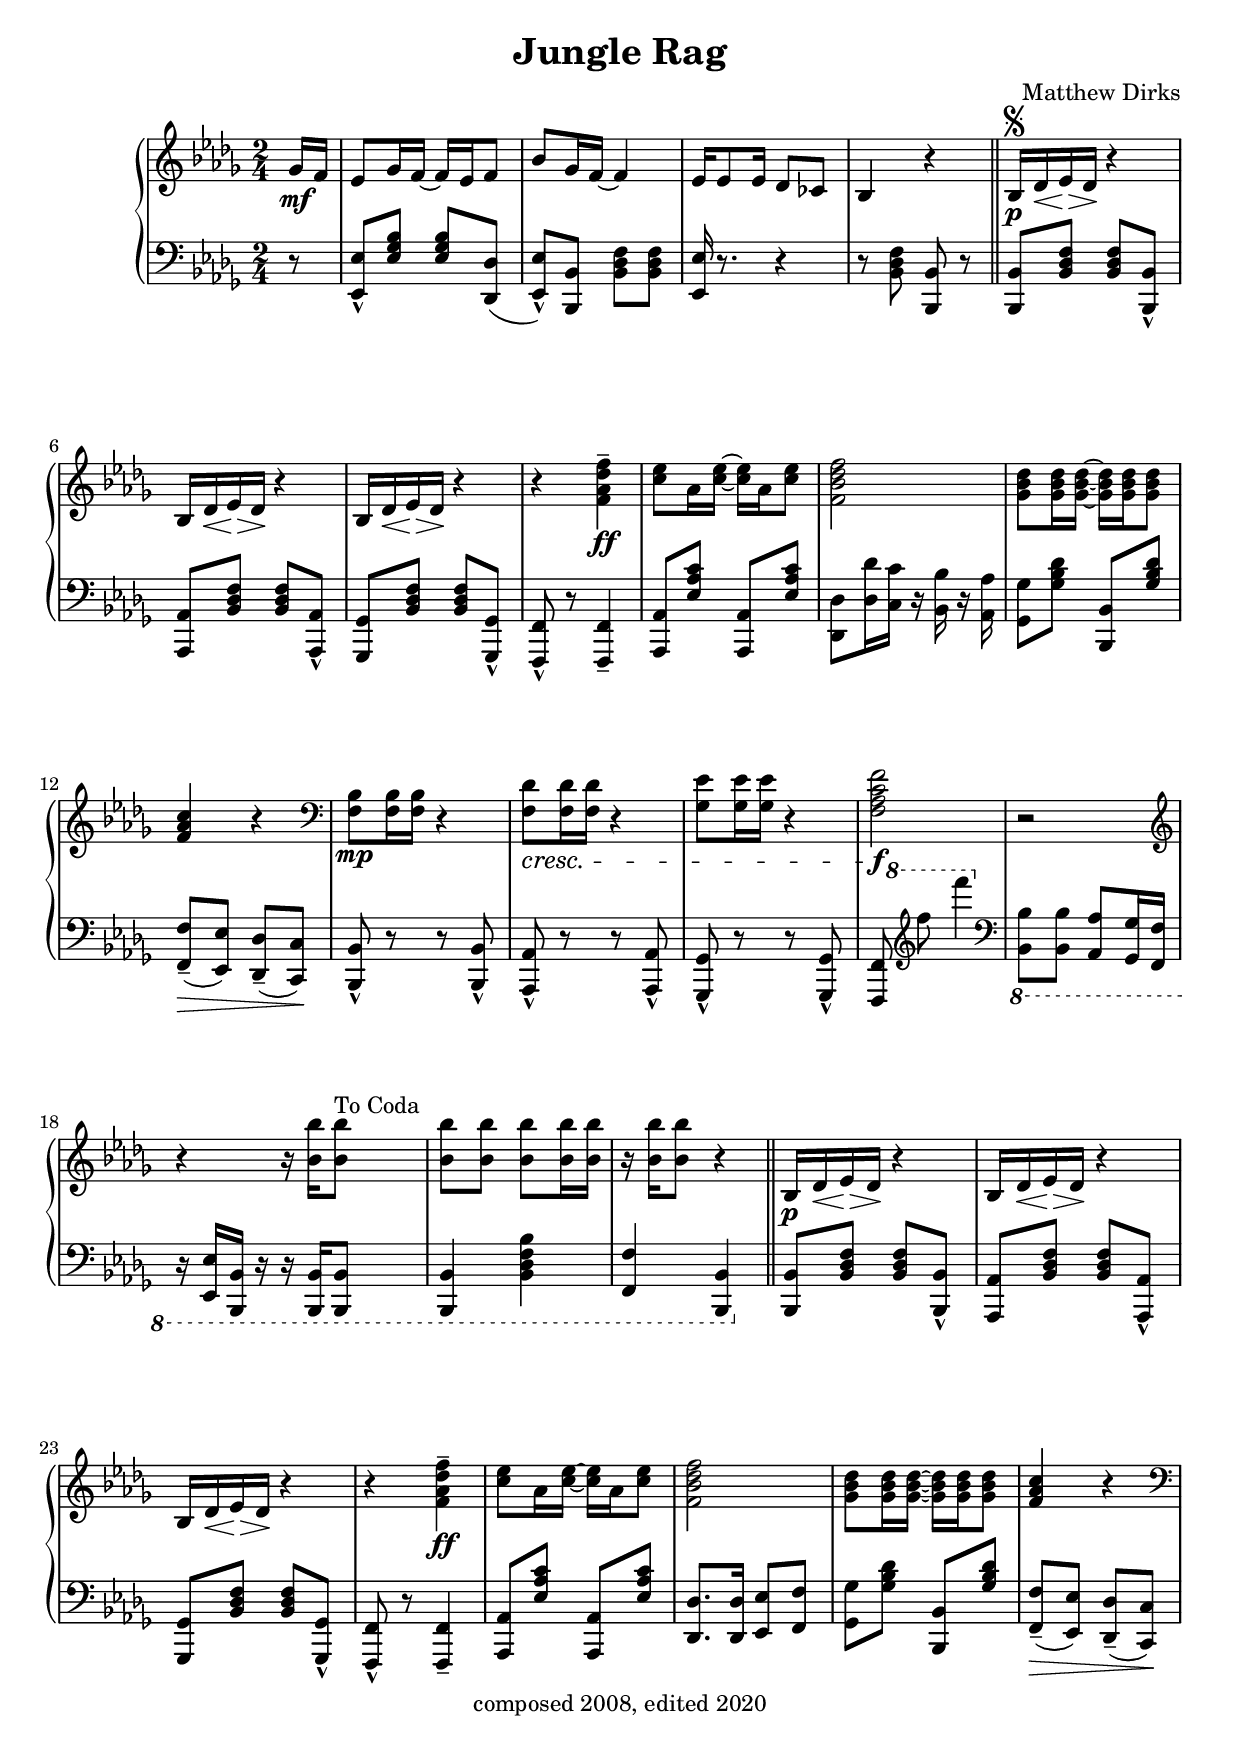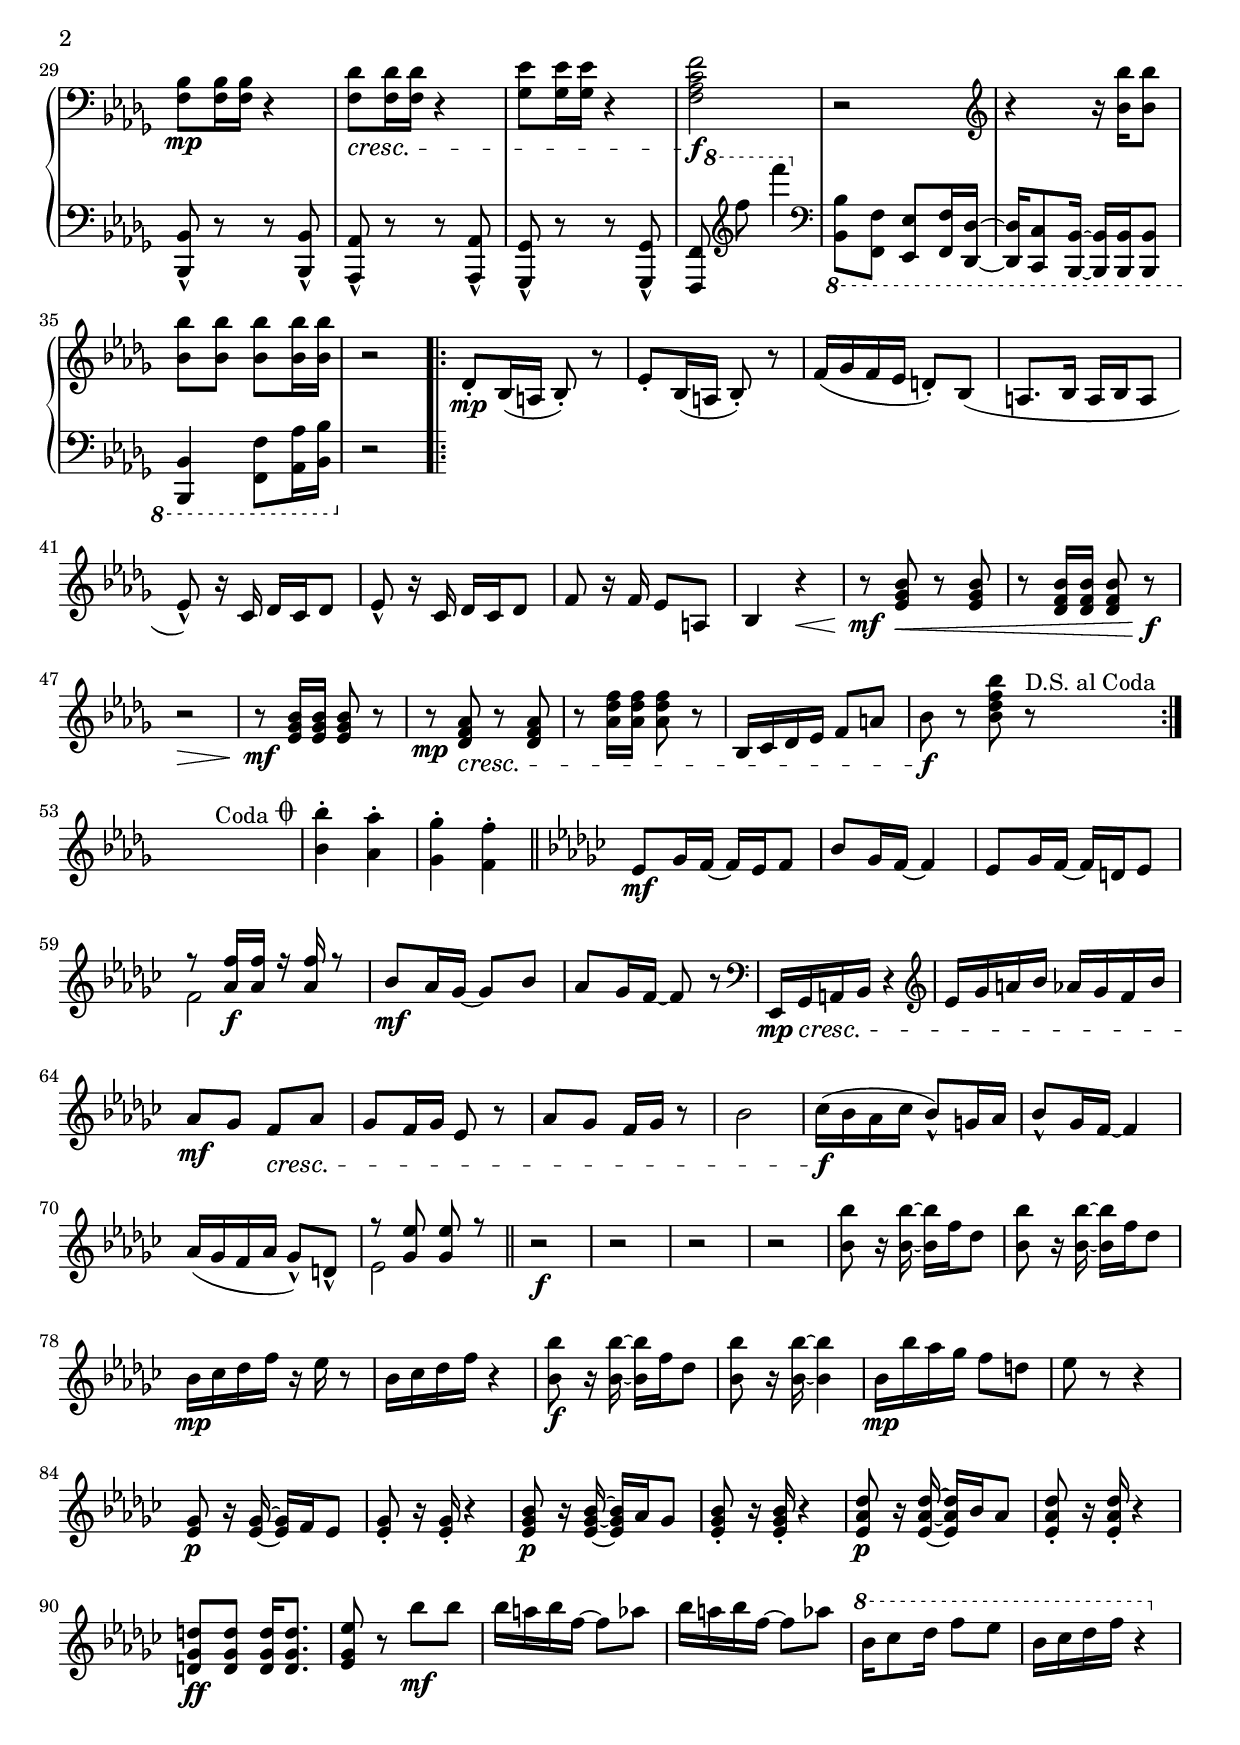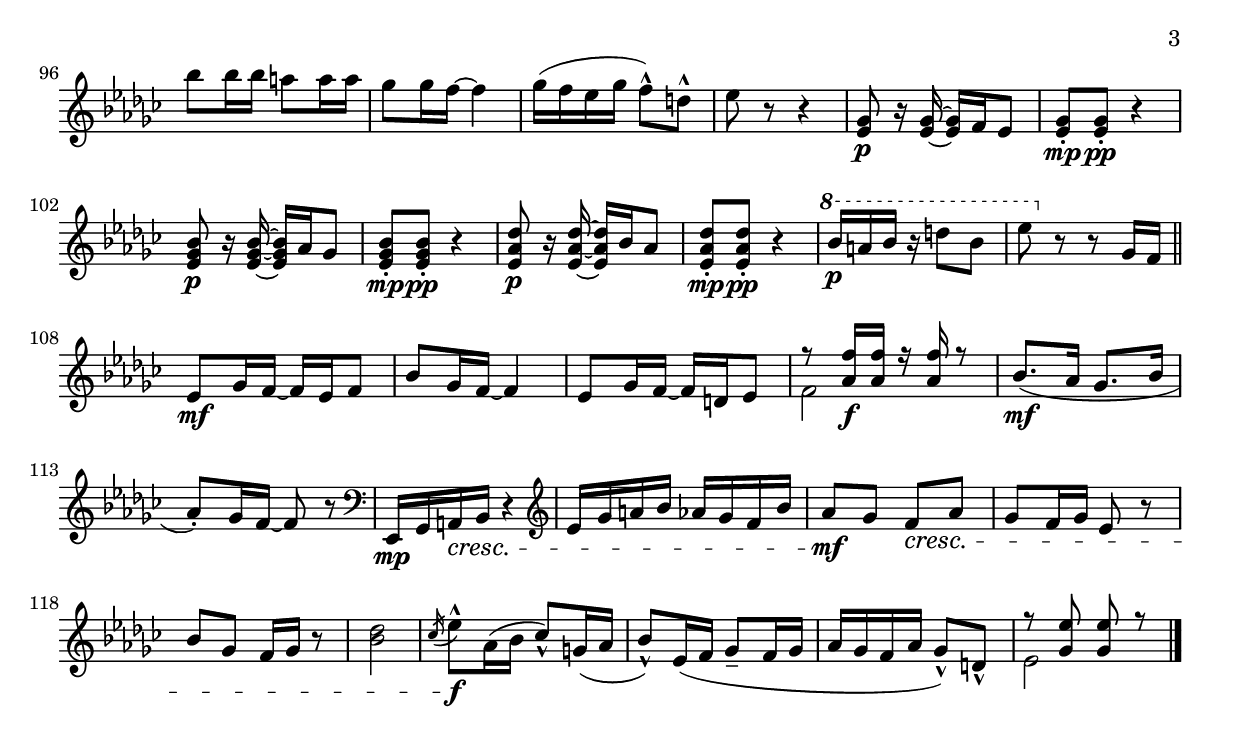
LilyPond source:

\version "2.18.2"

\header {
  title = "Jungle Rag"
  composer = "Matthew Dirks"
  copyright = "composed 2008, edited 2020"
}

\score {
  \relative c'' {
    \new PianoStaff
    <<
      \new Staff = "up" { % right hand staff
	\clef treble
	\key bes \minor
	\time 2/4
				% Four-plus-pickup bar intro
	\partial 8 ges16\mf f | % pickup measure
	ees8 ges16 f~ f ees f8 |
	bes8 ges16 f~ f4 |
	ees16 es8 ees16 des8 ces |
	bes4 r4 \bar "||"
	% Strain 1, first time
	bes16\p\segno des\< ees\> des\! r4 |
	\repeat unfold 2 {bes16 des\< ees\> des\! r4} |
	r4 <f\tenuto aes des f>\ff |
	<c' ees>8 aes16 <c ees>~ <c ees> aes <c ees>8 |
	<f, bes des f>2 |
	<ges bes des>8 <ges bes des>16 <ges bes des>~
	<ges bes des> <ges bes des> <ges bes des>8 |
	<f aes c>4 r4 | % Decrescendo supplied in LH part
	\clef bass
	<f, bes>8\mp <f bes>16 <f bes> r4 |
	% The following line is tweaked
	% slightly from the 2008 version:
	% changed bottom note from aes to f,
	% kept this bar in bass clef instead of treble
	<f des'>8\cresc <f des'>16 <f des'> r4 |
	<ges ees'>8 <ges ees'>16 <ges ees'> r4 |
	% Change from 2008 version: move f mark earlier
	<f aes c f>2\f | % end cresc. from three bars ago
	r2 \clef treble |
	\textLengthOn
	r4 r16 <bes' bes'>16 <bes bes'>8^"To Coda"
	<bes bes'> <bes bes'> <bes bes'>
	<bes bes'>16 <bes bes'> |
	r16 <bes bes'> <bes bes'>8 r4
	% Strain 1, second time
	\bar "||"
	bes,16\p des\< ees\> des\! r4 |
	\repeat unfold 2 {bes16 des\< ees\> des\! r4} |
	r4 <f\tenuto aes des f>\ff |
	<c' ees>8 aes16 <c ees>~ <c ees> aes <c ees>8 |
	<f, bes des f>2 |
	<ges bes des>8 <ges bes des>16 <ges bes des>~
	<ges bes des> <ges bes des> <ges bes des>8 |
	<f aes c>4 r4 |
	\clef bass
	<f, bes>8\mp <f bes>16 <f bes> r4 |
	<f des'>8\cresc <f des'>16 <f des'> r4 |
	<ges ees'>8 <ges ees'>16 <ges ees'> r4 |
	<f aes c f>2\f | % end cresc. from three bars ago
	r2 \clef treble |
	r4 r16 <bes' bes'>16 <bes bes'>8 |
	<bes bes'> <bes bes'> <bes bes'> <bes bes'>16 <bes bes'> |
	r2
				% Strain 2
	\repeat volta 2 {
	  des,8\staccato\mp bes16( a bes8)\staccato r8 |
	  ees\staccato bes16( a bes8)\staccato r8 |
	  f'16( ges f ees d8)\staccato bes8( |
	  a8. bes16 a16 bes a8 |
	  ees'8\marcato) r16 c16 des c des8 |
	  ees8\marcato r16 c16 des c des8 |
	  f8 r16 f16 ees8 a, |
	  bes4 r4\< |
	  r8\mf <ees ges bes>\< r8 <ees ges bes> |
	  r8 <des f bes>16 <des f bes> <des f bes>8 r8\f |
	  r2\> |
	  r8\mf <ees ges bes>16 <ees ges bes> <ees ges bes>8 r8 |
	  r8\mp <des f aes>\cresc r8 <des f aes> |
	  r8 <aes' des f>16 <aes des f> <aes des f>8 r8|
	  bes,16 c des ees f8 a |
	  bes\f r8 <bes des f bes> r8^"D.S. al Coda" | % End cresc.
	} % end repeat / end Strain 2
	
	% Coda / transition to trio
	\break
	s4 s8^"Coda" s8\coda | % Extra measure for spacing before coda
	<bes bes'>4\staccato  <aes aes'>\staccato |
	<ges ges'>\staccato <f f'>\staccato \bar "||"

	% Trio, first time
	\key ees \minor
	ees8\mf ges16 f~ f ees f8 |
	bes8 ges16 f~ f4
	ees8 ges16 f~ f d ees8 |
	% voiceOne gets upstems, voiceTwo gets downstems
	<<{\voiceOne r8 <aes f'>16\f <aes f'> r16 <aes f'> r8}
	  \new Voice {\voiceTwo f2} >> | 
	\oneVoice % Need this, else voiceOne behavior remains (and looks ugly)
	bes8\mf aes16 ges~ ges8 bes |
	aes ges16 f~ f8 r8 |
	\clef bass
	ees,,16\mp\cresc ges a bes r4 \clef treble |
	ees'16 ges a bes aes ges f bes |
	aes8\mf ges f\cresc aes |
	ges f16 ges ees8 r8 |
	aes ges f16 ges r8 |
	bes2 |
	ces16(\f bes aes ces bes8)\marcato g16 aes |
	bes8\marcato ges16 f~ f4 |
	aes16( ges f aes ges8)\marcato d\marcato |

	<< {\voiceOne r8 <ges ees'> <ges ees'> r8}
	   \new Voice {\voiceTwo ees2} >> |
	\oneVoice

	% Four-bar vamp
	\bar "||"
	r2\f r2 r2 r2

	% Fourth Strain
	\repeat unfold 2 {
	  <bes' bes'>8 r16 <bes bes'>16~ <bes bes'> f' des8
	} % end repeat
	bes16\mp ces des f r ees r8 |
	bes16 ces des f r4 |
	<bes, bes'>8\f r16 <bes bes'>16~ <bes bes'> f' des8 |
	<bes bes'> r16 <bes bes'>16~ <bes bes'>4 |
	bes16\mp bes' aes ges f8 d |
	ees8 r8 r4 |
	<ees, ges>8\p r16 <ees ges>16~ <ees ges> f ees8 |
	<ees ges>8\staccato r16 <ees ges>16\staccato r4 |
	<ees ges bes>8\p r16 <ees ges bes>16~ <ees ges bes> aes ges8 |
	<ees ges bes>8\staccato r16 <ees ges bes>\staccato r4 |
	<ees aes des>8\p r16 <ees aes des>16~ <ees aes des> bes' aes8|
	<ees aes des>8\staccato r16 <ees aes des>\staccato r4
	<d ges d'>8\ff <d ges d'> <d ges d'>16 <d ges d'>8. |
	<ees ges ees'>8 r8 bes''\mf bes
	% Fourth strain, second time
	\repeat unfold 2 {bes16 a bes f~ f8 aes}
	\ottava #1
	bes16 ces8 des16 f8 ees |
	bes16 ces des f r4 |
	\ottava #0
	bes,8 bes16 bes a8 a16 a |
	ges8 ges16 f~ f4 |
	ges16( f ees ges f8)\marcato d\marcato |
	ees8 r8 r4 |
	<ees, ges>8\p r16 <ees ges>16~ <ees ges> f ees8 |
	<ees ges>8\staccato\mp <ees ges>8\staccato\pp r4 |
	<ees ges bes>8\p r16 <ees ges bes>~ <ees ges bes> aes ges8 |
	<ees ges bes>\staccato\mp <ees ges bes>\staccato\pp r4 |
	<ees aes des>8\p r16 <ees aes des>~ <ees aes des> bes' aes8 |
	<ees aes des>\staccato\mp <ees aes des>\staccato\pp r4
	\ottava #1
	bes''16\p a bes r16 d8 bes |
	ees \ottava #0 r8 r8

	% Trio, second time
	ges,,16 f \bar "||"
	ees8\mf ges16 f~ f ees f8 |
	bes8 ges16 f~ f4 |
	ees8 ges16 f~ f d ees8 |
	<<{\voiceOne r8 <aes f'>16\f <aes f'> r16 <aes f'> r8}
	  \new Voice {\voiceTwo f2} >> | 
	\oneVoice
	bes8.\mf( aes16 ges8. bes16 |
	aes8\staccato) ges16 f~ f8 r8 \clef bass |
	ees,,16\mp ges a\cresc bes r4 \clef treble |
	ees'16 ges a bes aes ges f bes |
	aes8\mf ges f\cresc aes |
	ges8 f16 ges ees8 r8
	bes' ges f16 ges r8
	<bes des>2
	\acciaccatura ces16 ees8\marcato\f aes,16( bes ces8\marcato) g16( aes |
	bes8\marcato) ees,16( f ges8\tenuto f16 ges |
	aes ges f aes ges8\marcato) d\marcato
	<< {\voiceOne r8 <ges ees'> <ges ees'> r8}
	   \new Voice {\voiceTwo ees2} >>
	\oneVoice \bar "|."	
      } % end right hand staff

      % LEFT HAND
      \new Staff = "down" { % left hand staff
	\clef bass
	\key bes \minor
	%Four-plus-pickup bar intro
	\partial 8 r8 % pickup measure
	<ees,, ees'>\marcato <ees' ges bes> <ees ges bes> <des, des'>( |
	<ees ees'>\marcato) <bes bes'> <bes' des f> <bes des f> |
	<ees, ees'>16 r8. r4 |
	r8 <bes' des f> <bes, bes'> r8 | % double bar supplied by RH staff above

	% Strain 1, fist time, LH
	<bes bes'> <bes' des f> <bes des f> <bes, bes'>\marcato |
	<aes aes'> <bes' des f> <bes des f> <aes, aes'>\marcato |
	<ges ges'> <bes' des f> <bes des f> <ges, ges'>\marcato |
	<f f'>\marcato r8 <f f'>4\tenuto |
	<aes aes'>8 <ees'' aes c> <aes,, aes'> <ees'' aes c> |
	<des, des'>8 <des' des'>16 <c c'> r16 <bes bes'> r16 <aes aes'> |
	<ges ges'>8 <ges' bes des> <bes,, bes'> <ges'' bes des> |
	<f, f'>8\tenuto\>( <ees ees'>) <des des'>\tenuto( <c c'>\!) |
	<bes bes'>8\marcato r8 r8 <bes bes'>\marcato |
	<aes aes'>8\marcato r8 r8 <aes aes'>\marcato |
	<ges ges'>8\marcato r8 r8 <ges ges'>\marcato|
	%Fun cross-hands bit
	<<{\voiceOne % voiceOne = spacer rests
	   % Using spacer rests allows me to position
	   % the 8va a bit earlier than otherwise
	   % so it's clear that both of the treble Fs
	   % are 8va'd
	   s16 \ottava #1 s16 s8 s4 \ottava #0 } % end spacers
	  \new Voice {\voiceTwo % voiceTwo = treble notes, stems down
		      s8 %<f f'>8
		      \clef treble
		      f''''' f'4
		      \clef bass} % end voiceTwo
	  \new Voice {\voiceThree % voiceThree = bass Fs, stems up
		      <f,,,,,, f'>8 s8 s4} % end voiceThree
		    >> % end voiceTwo
	  \oneVoice
	| % bar check ends cross-hands bit

	\ottava #-1
	<bes bes'>8 <bes bes'> <aes aes'> <ges ges'>16 <f f'> |
	r16 <ees ees'> <bes bes'> r16 r16 <bes bes'> <bes bes'>8 |
	<bes bes'>4 <bes' des f bes> |
	<f f'>4 <bes, bes'> |
	\ottava #0

				% Strain 1, second time, LH
	<bes' bes'>8 <bes' des f> <bes des f> <bes, bes'>\marcato |
	<aes aes'> <bes' des f> <bes des f> <aes, aes'>\marcato |
	<ges ges'> <bes' des f> <bes des f> <ges, ges'>\marcato |
	<f f'>\marcato r8 <f f'>4\tenuto |
	<aes aes'>8 <ees'' aes c> <aes,, aes'> <ees'' aes c> |
	<des, des'>8. <des des'>16 <ees ees'>8 <f f'> |
	<ges ges'>8 <ges' bes des> <bes,, bes'> <ges'' bes des> |

	<f, f'>8\tenuto\>( <ees ees'>) <des des'>\tenuto( <c c'>\!) |
	<bes bes'>8\marcato r8 r8 <bes bes'>\marcato |
	<aes aes'>8\marcato r8 r8 <aes aes'>\marcato |
	<ges ges'>8\marcato r8 r8 <ges ges'>\marcato|
	%Fun cross-hands bit (repeated from above)
	<<{\voiceOne % voiceOne = spacer rests
	   % Using spacer rests allows me to position
	   % the 8va a bit earlier than otherwise
	   % so it's clear that both of the treble Fs
	   % are 8va'd
	   s16 \ottava #1 s16 s8 s4 \ottava #0 } % end spacers
	  \new Voice {\voiceTwo % voiceTwo = treble notes, stems down
		      s8 %<f f'>8
		      \clef treble
		      f''''' f'4
		      \clef bass} % end voiceTwo
	  \new Voice {\voiceThree % voiceThree = bass Fs, stems up
		      <f,,,,,, f'>8 s8 s4} % end voiceThree
		    >> % end voiceTwo
	  \oneVoice
	| % bar check ends cross-hands bit

	\ottava #-1
	<bes bes'>8 <f f'> <ees ees'> <f f'>16 <des des'>~ |
	<des des'>  <c c'>8 <bes bes'>16~ <bes bes'>
	<bes bes'> <bes bes'>8 |
	<bes bes'>4 <f' f'>8 <aes aes'>16 <bes bes'> |
	\ottava #0
	r2 |
	
	} % end left hand staff
    >>
  } % end relative
} % end score
